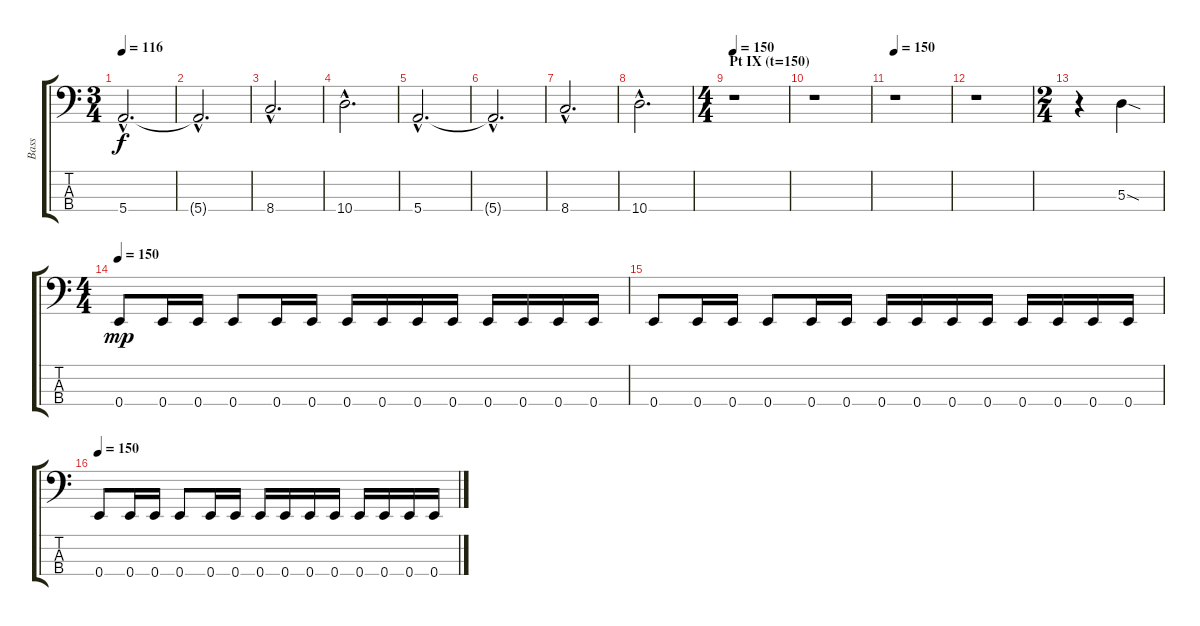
\track ("Bass" "Bass") {instrument acousticbass}
\staff {score tabs}
\tuning (G2 D2 A1 E1) {hide}
\ts (3 4)
\tempo 116
\clef f4
\ks c
5.4{hac}.2{d dy f} |
5.4{hac t}.2{d} |
8.4{hac}.2{d} |
10.4{hac}.2{d} |
5.4{hac}.2{d} |
5.4{hac t}.2{d} |
8.4{hac}.2{d} |
10.4{hac}.2{d} |
\ts (4 4)
\section ("" "Pt IX (t=150)")
\tempo 150
r.1 |
r.1 |
\tempo 150
r.1 |
r.1 |
\ts (2 4)
r.4 5.3{sod}.4 |
\ts (4 4)
\tempo 150
0.4.8{dy mp} 0.4.16 0.4.16 0.4.8 0.4.16 0.4.16 0.4.16 0.4.16 0.4.16 0.4.16 0.4.16 0.4.16 0.4.16 0.4.16 |
0.4.8 0.4.16 0.4.16 0.4.8 0.4.16 0.4.16 0.4.16 0.4.16 0.4.16 0.4.16 0.4.16 0.4.16 0.4.16 0.4.16 |
\tempo 150
0.4.8 0.4.16 0.4.16 0.4.8 0.4.16 0.4.16 0.4.16 0.4.16 0.4.16 0.4.16 0.4.16 0.4.16 0.4.16 0.4.16
